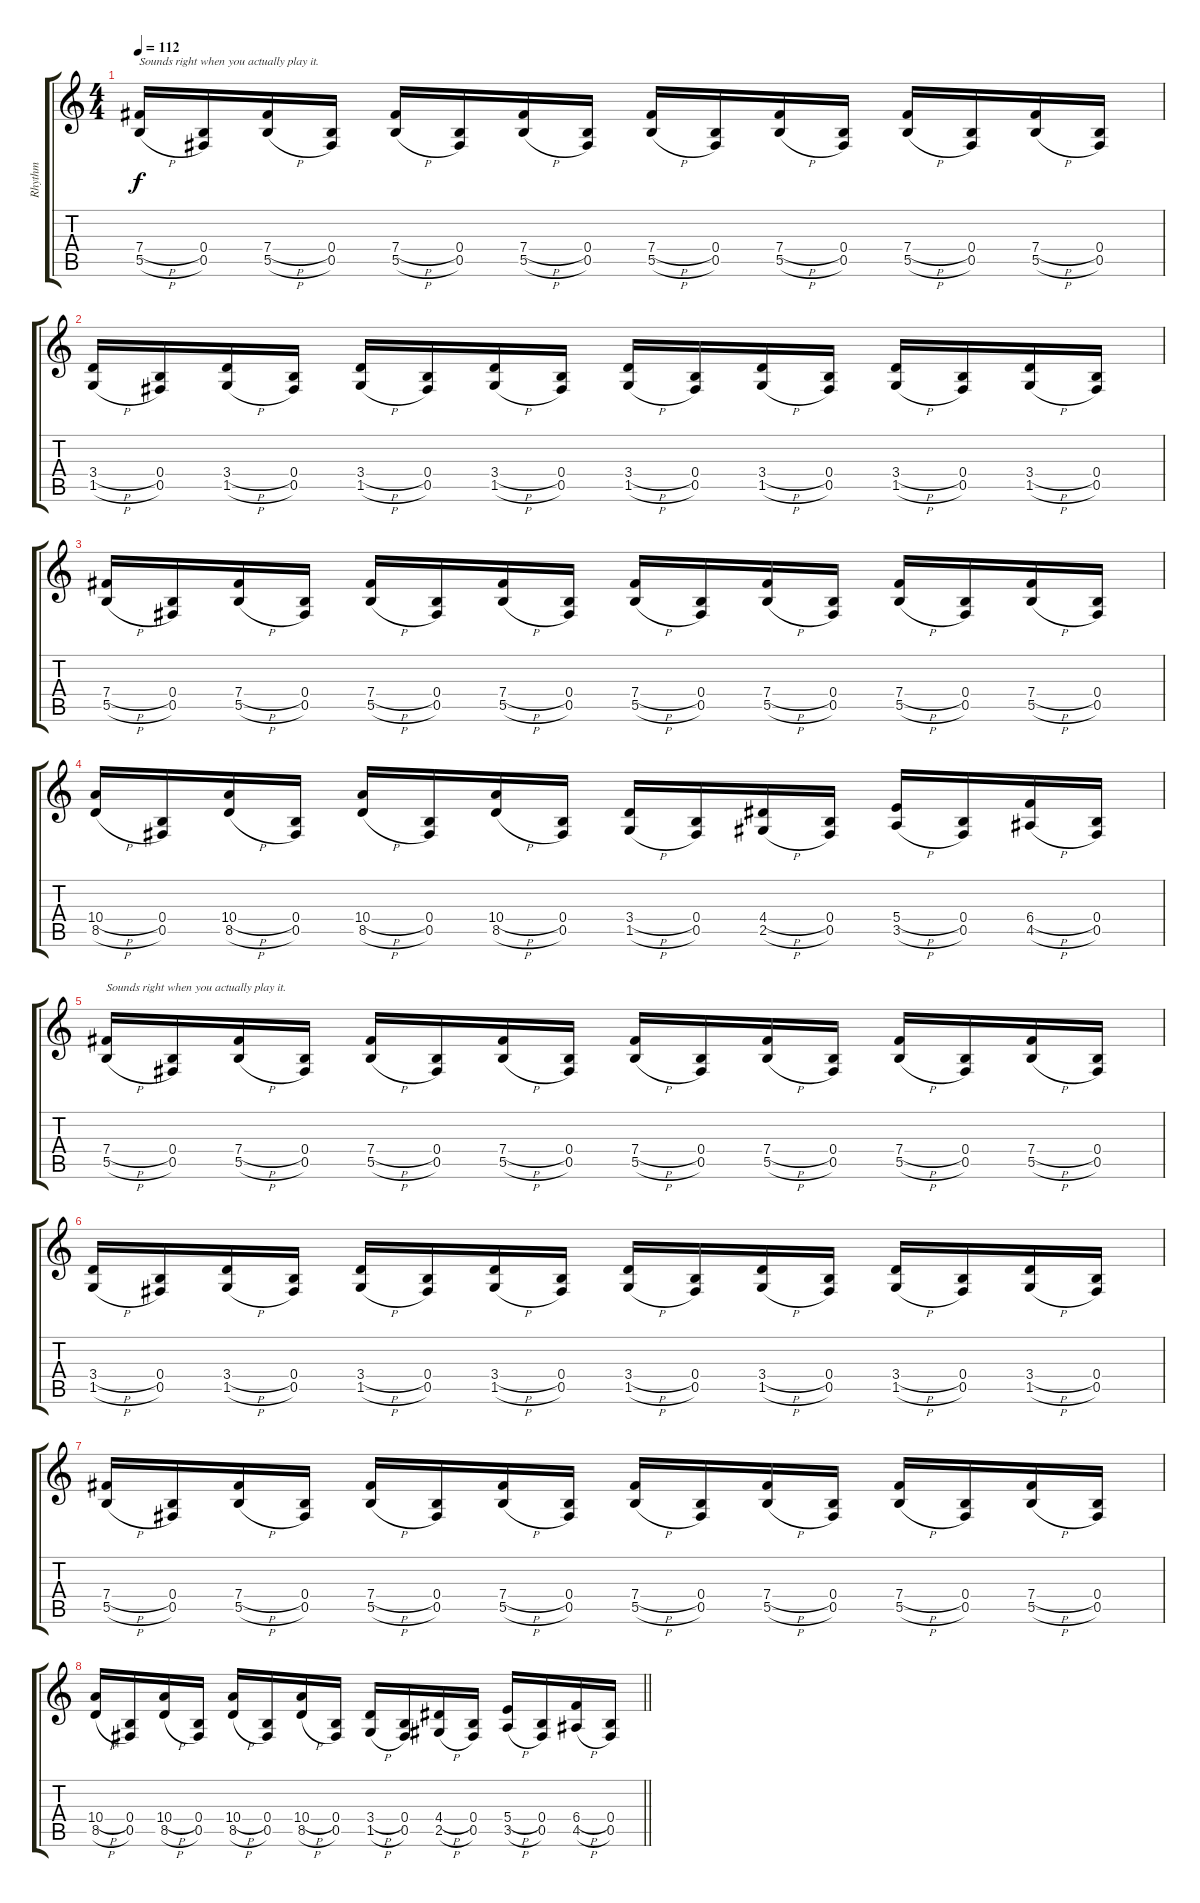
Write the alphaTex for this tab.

\track ("Rhythm" "Rhythm") {instrument distortionguitar}
\staff {score tabs}
\tuning (Db4 Ab3 E3 B2 Gb2 B1) {hide}
\ts (4 4)
\tempo 112
\clef g2
\ks c
(7.4{h} 5.5{h}).16{txt "Sounds right when you actually play it. " dy f} (0.4 0.5).16 (7.4{h} 5.5{h}).16{beam merge} (0.4 0.5).16 (7.4{h} 5.5{h}).16 (0.4 0.5).16 (7.4{h} 5.5{h}).16{beam merge} (0.4 0.5).16 (7.4{h} 5.5{h}).16 (0.4 0.5).16 (7.4{h} 5.5{h}).16{beam merge} (0.4 0.5).16 (7.4{h} 5.5{h}).16 (0.4 0.5).16 (7.4{h} 5.5{h}).16{beam merge} (0.4 0.5).16 |
(3.4{h} 1.5{h}).16 (0.4 0.5).16 (3.4{h} 1.5{h}).16{beam merge} (0.4 0.5).16 (3.4{h} 1.5{h}).16 (0.4 0.5).16 (3.4{h} 1.5{h}).16{beam merge} (0.4 0.5).16 (3.4{h} 1.5{h}).16 (0.4 0.5).16 (3.4{h} 1.5{h}).16{beam merge} (0.4 0.5).16 (3.4{h} 1.5{h}).16 (0.4 0.5).16 (3.4{h} 1.5{h}).16{beam merge} (0.4 0.5).16 |
(7.4{h} 5.5{h}).16 (0.4 0.5).16 (7.4{h} 5.5{h}).16{beam merge} (0.4 0.5).16 (7.4{h} 5.5{h}).16 (0.4 0.5).16 (7.4{h} 5.5{h}).16{beam merge} (0.4 0.5).16 (7.4{h} 5.5{h}).16 (0.4 0.5).16 (7.4{h} 5.5{h}).16{beam merge} (0.4 0.5).16 (7.4{h} 5.5{h}).16 (0.4 0.5).16 (7.4{h} 5.5{h}).16{beam merge} (0.4 0.5).16 |
(10.4{h} 8.5{h}).16 (0.4 0.5).16 (10.4{h} 8.5{h}).16{beam merge} (0.4 0.5).16 (10.4{h} 8.5{h}).16 (0.4 0.5).16 (10.4{h} 8.5{h}).16{beam merge} (0.4 0.5).16 (3.4{h} 1.5{h}).16 (0.4 0.5).16 (4.4{h} 2.5{h}).16{beam merge} (0.4 0.5).16 (5.4{h} 3.5{h}).16 (0.4 0.5).16 (6.4{h} 4.5{h}).16{beam merge} (0.4 0.5).16 |
(7.4{h} 5.5{h}).16{txt "Sounds right when you actually play it. "} (0.4 0.5).16 (7.4{h} 5.5{h}).16{beam merge} (0.4 0.5).16 (7.4{h} 5.5{h}).16 (0.4 0.5).16 (7.4{h} 5.5{h}).16{beam merge} (0.4 0.5).16 (7.4{h} 5.5{h}).16 (0.4 0.5).16 (7.4{h} 5.5{h}).16{beam merge} (0.4 0.5).16 (7.4{h} 5.5{h}).16 (0.4 0.5).16 (7.4{h} 5.5{h}).16{beam merge} (0.4 0.5).16 |
(3.4{h} 1.5{h}).16 (0.4 0.5).16 (3.4{h} 1.5{h}).16{beam merge} (0.4 0.5).16 (3.4{h} 1.5{h}).16 (0.4 0.5).16 (3.4{h} 1.5{h}).16{beam merge} (0.4 0.5).16 (3.4{h} 1.5{h}).16 (0.4 0.5).16 (3.4{h} 1.5{h}).16{beam merge} (0.4 0.5).16 (3.4{h} 1.5{h}).16 (0.4 0.5).16 (3.4{h} 1.5{h}).16{beam merge} (0.4 0.5).16 |
(7.4{h} 5.5{h}).16 (0.4 0.5).16 (7.4{h} 5.5{h}).16{beam merge} (0.4 0.5).16 (7.4{h} 5.5{h}).16 (0.4 0.5).16 (7.4{h} 5.5{h}).16{beam merge} (0.4 0.5).16 (7.4{h} 5.5{h}).16 (0.4 0.5).16 (7.4{h} 5.5{h}).16{beam merge} (0.4 0.5).16 (7.4{h} 5.5{h}).16 (0.4 0.5).16 (7.4{h} 5.5{h}).16{beam merge} (0.4 0.5).16 |
\barLineRight lightlight
(10.4{h} 8.5{h}).16 (0.4 0.5).16 (10.4{h} 8.5{h}).16{beam merge} (0.4 0.5).16 (10.4{h} 8.5{h}).16 (0.4 0.5).16 (10.4{h} 8.5{h}).16{beam merge} (0.4 0.5).16 (3.4{h} 1.5{h}).16 (0.4 0.5).16 (4.4{h} 2.5{h}).16{beam merge} (0.4 0.5).16 (5.4{h} 3.5{h}).16 (0.4 0.5).16 (6.4{h} 4.5{h}).16{beam merge} (0.4 0.5).16
